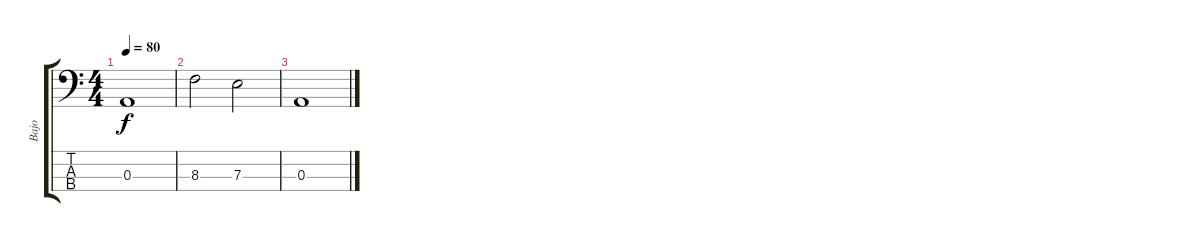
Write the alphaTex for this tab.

\track ("Bajo" "Bajo") {instrument electricbassfinger}
\staff {score tabs}
\tuning (G2 D2 A1 E1) {hide}
\ts (4 4)
\tempo 80
\clef f4
\ks c
0.3.1{dy f} |
8.3.2 7.3.2 |
0.3.1
